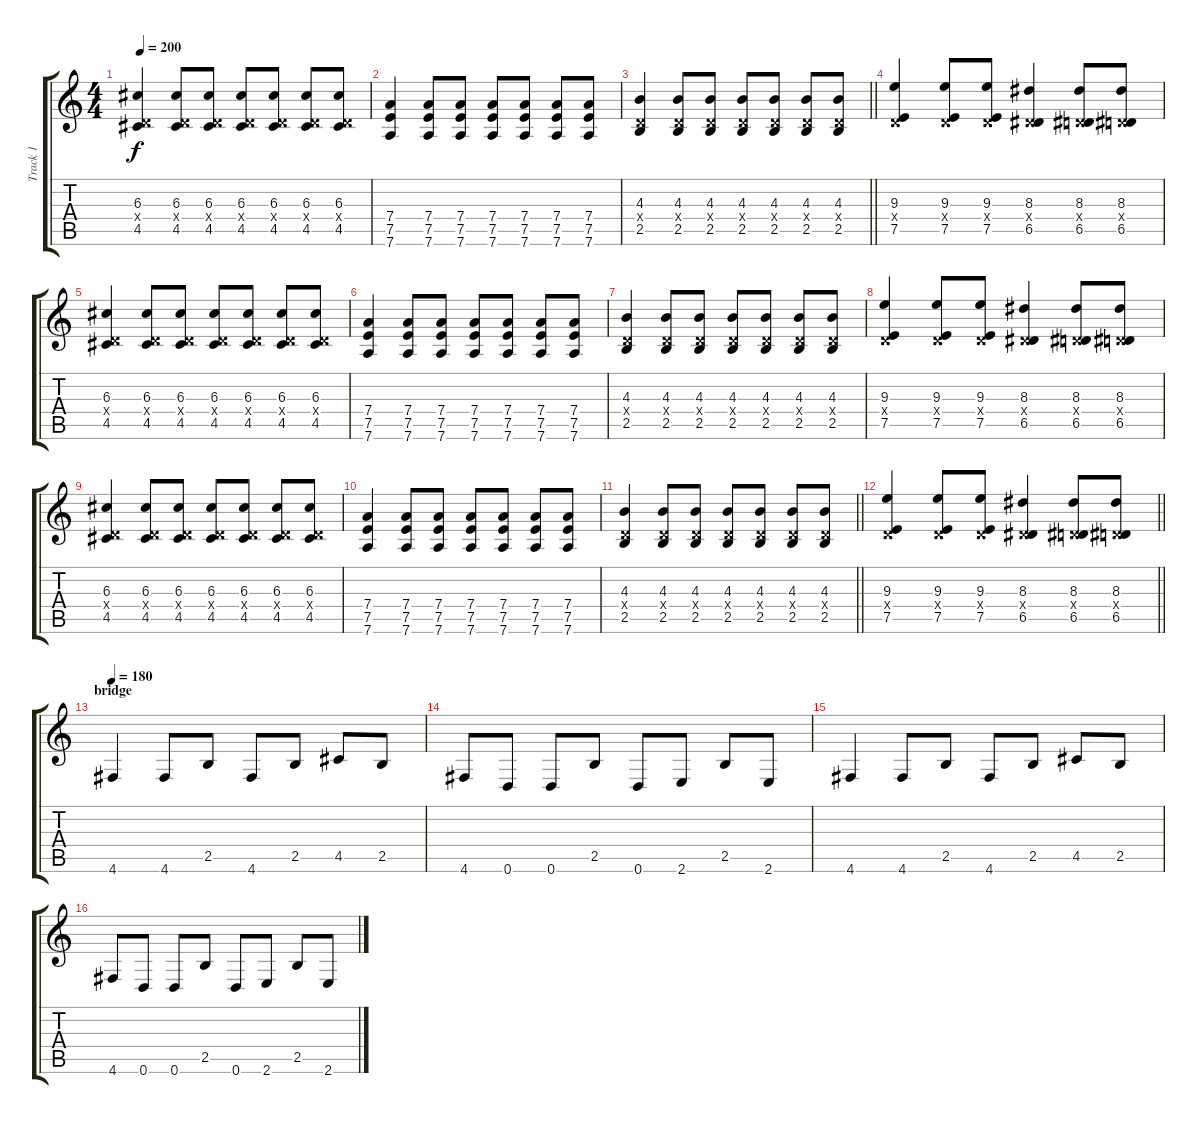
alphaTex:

\track ("Track 1" "Track 1") {instrument electricguitarclean}
\staff {score tabs}
\tuning (E4 B3 G3 D3 A2 D2) {hide}
\ts (4 4)
\tempo 200
\clef g2
\ks c
(6.3 0.4{x} 4.5).4{dy f} (6.3 0.4{x} 4.5).8 (6.3 0.4{x} 4.5).8 (6.3 0.4{x} 4.5).8 (6.3 0.4{x} 4.5).8 (6.3 0.4{x} 4.5).8 (6.3 0.4{x} 4.5).8 |
(7.4 7.5 7.6).4 (7.4 7.5 7.6).8 (7.4 7.5 7.6).8 (7.4 7.5 7.6).8 (7.4 7.5 7.6).8 (7.4 7.5 7.6).8 (7.4 7.5 7.6).8 |
\barLineRight lightlight
(4.3 0.4{x} 2.5).4 (4.3 0.4{x} 2.5).8 (4.3 0.4{x} 2.5).8 (4.3 0.4{x} 2.5).8 (4.3 0.4{x} 2.5).8 (4.3 0.4{x} 2.5).8 (4.3 0.4{x} 2.5).8 |
(9.3 0.4{x} 7.5).4 (9.3 0.4{x} 7.5).8 (9.3 0.4{x} 7.5).8 (8.3 0.4{x} 6.5).4 (8.3 0.4{x} 6.5).8 (8.3 0.4{x} 6.5).8 |
(6.3 0.4{x} 4.5).4 (6.3 0.4{x} 4.5).8 (6.3 0.4{x} 4.5).8 (6.3 0.4{x} 4.5).8 (6.3 0.4{x} 4.5).8 (6.3 0.4{x} 4.5).8 (6.3 0.4{x} 4.5).8 |
(7.4 7.5 7.6).4 (7.4 7.5 7.6).8 (7.4 7.5 7.6).8 (7.4 7.5 7.6).8 (7.4 7.5 7.6).8 (7.4 7.5 7.6).8 (7.4 7.5 7.6).8 |
(4.3 0.4{x} 2.5).4 (4.3 0.4{x} 2.5).8 (4.3 0.4{x} 2.5).8 (4.3 0.4{x} 2.5).8 (4.3 0.4{x} 2.5).8 (4.3 0.4{x} 2.5).8 (4.3 0.4{x} 2.5).8 |
(9.3 0.4{x} 7.5).4 (9.3 0.4{x} 7.5).8 (9.3 0.4{x} 7.5).8 (8.3 0.4{x} 6.5).4 (8.3 0.4{x} 6.5).8 (8.3 0.4{x} 6.5).8 |
(6.3 0.4{x} 4.5).4 (6.3 0.4{x} 4.5).8 (6.3 0.4{x} 4.5).8 (6.3 0.4{x} 4.5).8 (6.3 0.4{x} 4.5).8 (6.3 0.4{x} 4.5).8 (6.3 0.4{x} 4.5).8 |
(7.4 7.5 7.6).4 (7.4 7.5 7.6).8 (7.4 7.5 7.6).8 (7.4 7.5 7.6).8 (7.4 7.5 7.6).8 (7.4 7.5 7.6).8 (7.4 7.5 7.6).8 |
\barLineRight lightlight
(4.3 0.4{x} 2.5).4 (4.3 0.4{x} 2.5).8 (4.3 0.4{x} 2.5).8 (4.3 0.4{x} 2.5).8 (4.3 0.4{x} 2.5).8 (4.3 0.4{x} 2.5).8 (4.3 0.4{x} 2.5).8 |
\barLineRight lightlight
(9.3 0.4{x} 7.5).4 (9.3 0.4{x} 7.5).8 (9.3 0.4{x} 7.5).8 (8.3 0.4{x} 6.5).4 (8.3 0.4{x} 6.5).8 (8.3 0.4{x} 6.5).8 |
\section ("" "bridge")
\tempo 180
4.6.4 4.6.8 2.5.8 4.6.8 2.5.8 4.5.8 2.5.8 |
4.6.8 0.6.8 0.6.8 2.5.8 0.6.8 2.6.8 2.5.8 2.6.8 |
4.6.4 4.6.8 2.5.8 4.6.8 2.5.8 4.5.8 2.5.8 |
4.6.8 0.6.8 0.6.8 2.5.8 0.6.8 2.6.8 2.5.8 2.6.8
